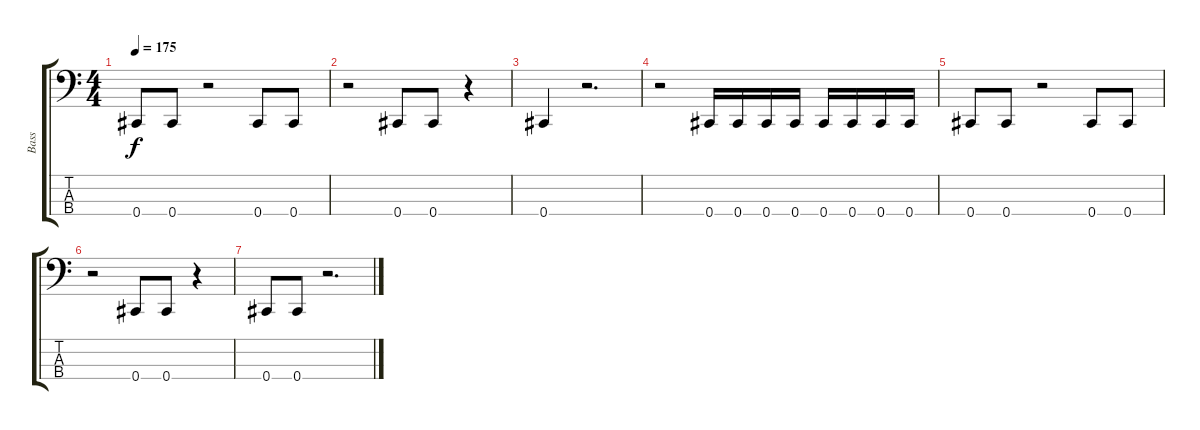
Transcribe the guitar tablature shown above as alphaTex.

\track ("Bass" "Bass") {instrument electricbasspick}
\staff {score tabs}
\tuning (Gb2 Db2 Ab1 Db1) {hide}
\ts (4 4)
\tempo 175
\clef f4
\ks c
0.4.8{dy f} 0.4.8 r.2 0.4.8 0.4.8 |
r.2 0.4.8 0.4.8 r.4 |
0.4.4 r.2{d} |
r.2 0.4.16 0.4.16 0.4.16 0.4.16 0.4.16 0.4.16 0.4.16 0.4.16 |
0.4.8 0.4.8 r.2 0.4.8 0.4.8 |
r.2 0.4.8 0.4.8 r.4 |
0.4.8 0.4.8 r.2{d}
